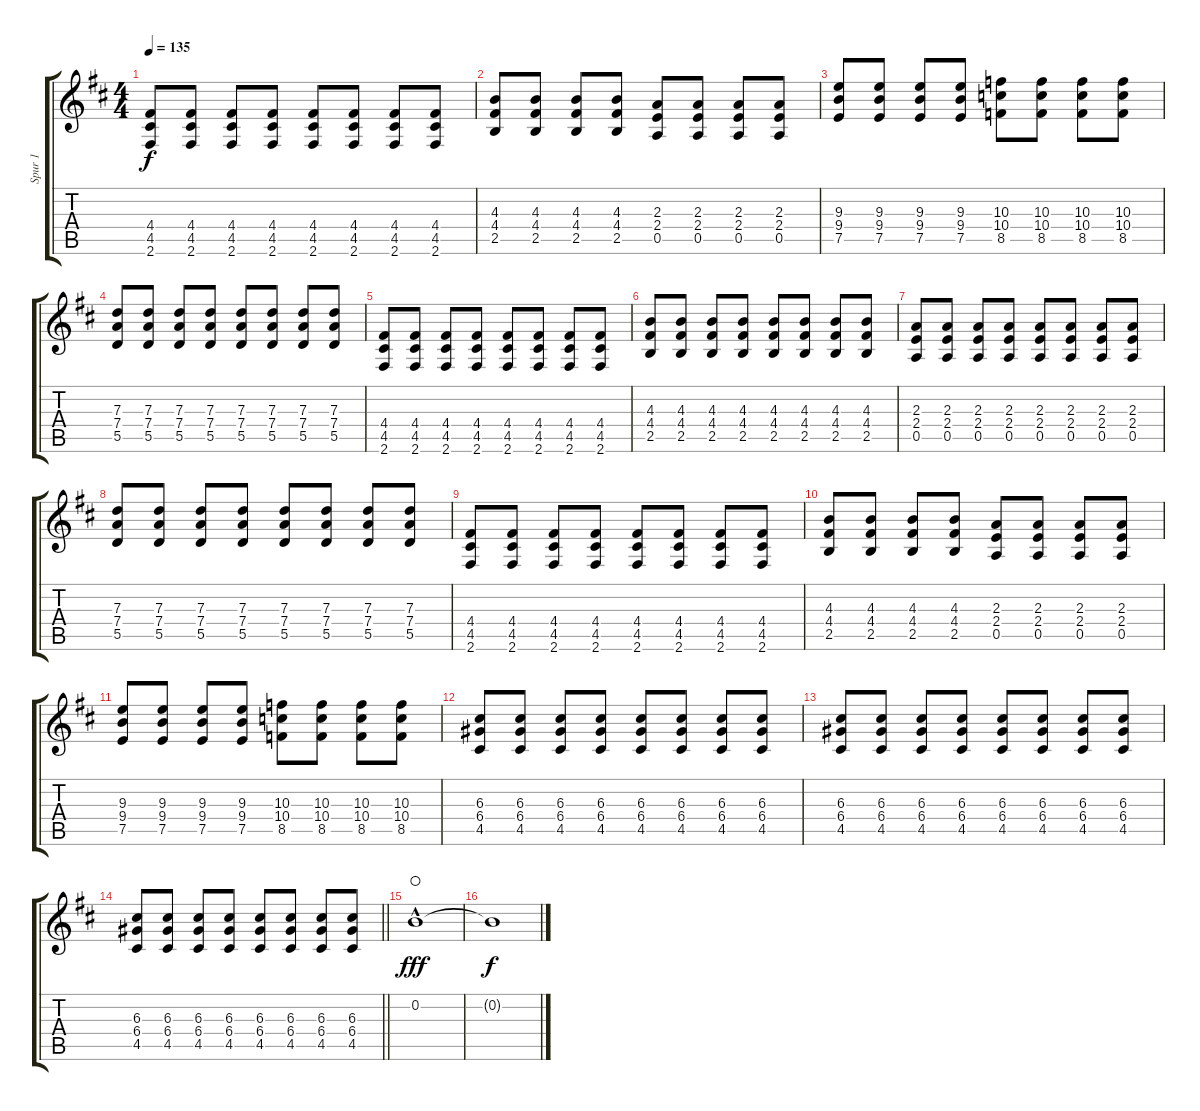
\track ("Spur 1" "Spur 1") {instrument distortionguitar}
\staff {score tabs}
\tuning (E4 B3 G3 D3 A2 E2) {hide}
\ts (4 4)
\tempo 135
\clef g2
\ks d
(4.4 4.5 2.6).8{dy f} (4.4 4.5 2.6).8 (4.4 4.5 2.6).8 (4.4 4.5 2.6).8 (4.4 4.5 2.6).8 (4.4 4.5 2.6).8 (4.4 4.5 2.6).8 (4.4 4.5 2.6).8 |
(4.3 4.4 2.5).8 (4.3 4.4 2.5).8 (4.3 4.4 2.5).8 (4.3 4.4 2.5).8 (2.3 2.4 0.5).8 (2.3 2.4 0.5).8 (2.3 2.4 0.5).8 (2.3 2.4 0.5).8 |
(9.3 9.4 7.5).8 (9.3 9.4 7.5).8 (9.3 9.4 7.5).8 (9.3 9.4 7.5).8 (10.3 10.4 8.5).8 (10.3 10.4 8.5).8 (10.3 10.4 8.5).8 (10.3 10.4 8.5).8 |
(7.3 7.4 5.5).8 (7.3 7.4 5.5).8 (7.3 7.4 5.5).8 (7.3 7.4 5.5).8 (7.3 7.4 5.5).8 (7.3 7.4 5.5).8 (7.3 7.4 5.5).8 (7.3 7.4 5.5).8 |
(4.4 4.5 2.6).8 (4.4 4.5 2.6).8 (4.4 4.5 2.6).8 (4.4 4.5 2.6).8 (4.4 4.5 2.6).8 (4.4 4.5 2.6).8 (4.4 4.5 2.6).8 (4.4 4.5 2.6).8 |
(4.3 4.4 2.5).8 (4.3 4.4 2.5).8 (4.3 4.4 2.5).8 (4.3 4.4 2.5).8 (4.3 4.4 2.5).8 (4.3 4.4 2.5).8 (4.3 4.4 2.5).8 (4.3 4.4 2.5).8 |
(2.3 2.4 0.5).8 (2.3 2.4 0.5).8 (2.3 2.4 0.5).8 (2.3 2.4 0.5).8 (2.3 2.4 0.5).8 (2.3 2.4 0.5).8 (2.3 2.4 0.5).8 (2.3 2.4 0.5).8 |
(7.3 7.4 5.5).8 (7.3 7.4 5.5).8 (7.3 7.4 5.5).8 (7.3 7.4 5.5).8 (7.3 7.4 5.5).8 (7.3 7.4 5.5).8 (7.3 7.4 5.5).8 (7.3 7.4 5.5).8 |
(4.4 4.5 2.6).8 (4.4 4.5 2.6).8 (4.4 4.5 2.6).8 (4.4 4.5 2.6).8 (4.4 4.5 2.6).8 (4.4 4.5 2.6).8 (4.4 4.5 2.6).8 (4.4 4.5 2.6).8 |
(4.3 4.4 2.5).8 (4.3 4.4 2.5).8 (4.3 4.4 2.5).8 (4.3 4.4 2.5).8 (2.3 2.4 0.5).8 (2.3 2.4 0.5).8 (2.3 2.4 0.5).8 (2.3 2.4 0.5).8 |
(9.3 9.4 7.5).8 (9.3 9.4 7.5).8 (9.3 9.4 7.5).8 (9.3 9.4 7.5).8 (10.3 10.4 8.5).8 (10.3 10.4 8.5).8 (10.3 10.4 8.5).8 (10.3 10.4 8.5).8 |
(6.3 6.4 4.5).8 (6.3 6.4 4.5).8 (6.3 6.4 4.5).8 (6.3 6.4 4.5).8 (6.3 6.4 4.5).8 (6.3 6.4 4.5).8 (6.3 6.4 4.5).8 (6.3 6.4 4.5).8 |
(6.3 6.4 4.5).8 (6.3 6.4 4.5).8 (6.3 6.4 4.5).8 (6.3 6.4 4.5).8 (6.3 6.4 4.5).8 (6.3 6.4 4.5).8 (6.3 6.4 4.5).8 (6.3 6.4 4.5).8 |
\barLineRight lightlight
(6.3 6.4 4.5).8 (6.3 6.4 4.5).8 (6.3 6.4 4.5).8 (6.3 6.4 4.5).8 (6.3 6.4 4.5).8 (6.3 6.4 4.5).8 (6.3 6.4 4.5).8 (6.3 6.4 4.5).8 |
0.2{hac}.1{dy fff waho} |
0.2{t}.1{dy f}
